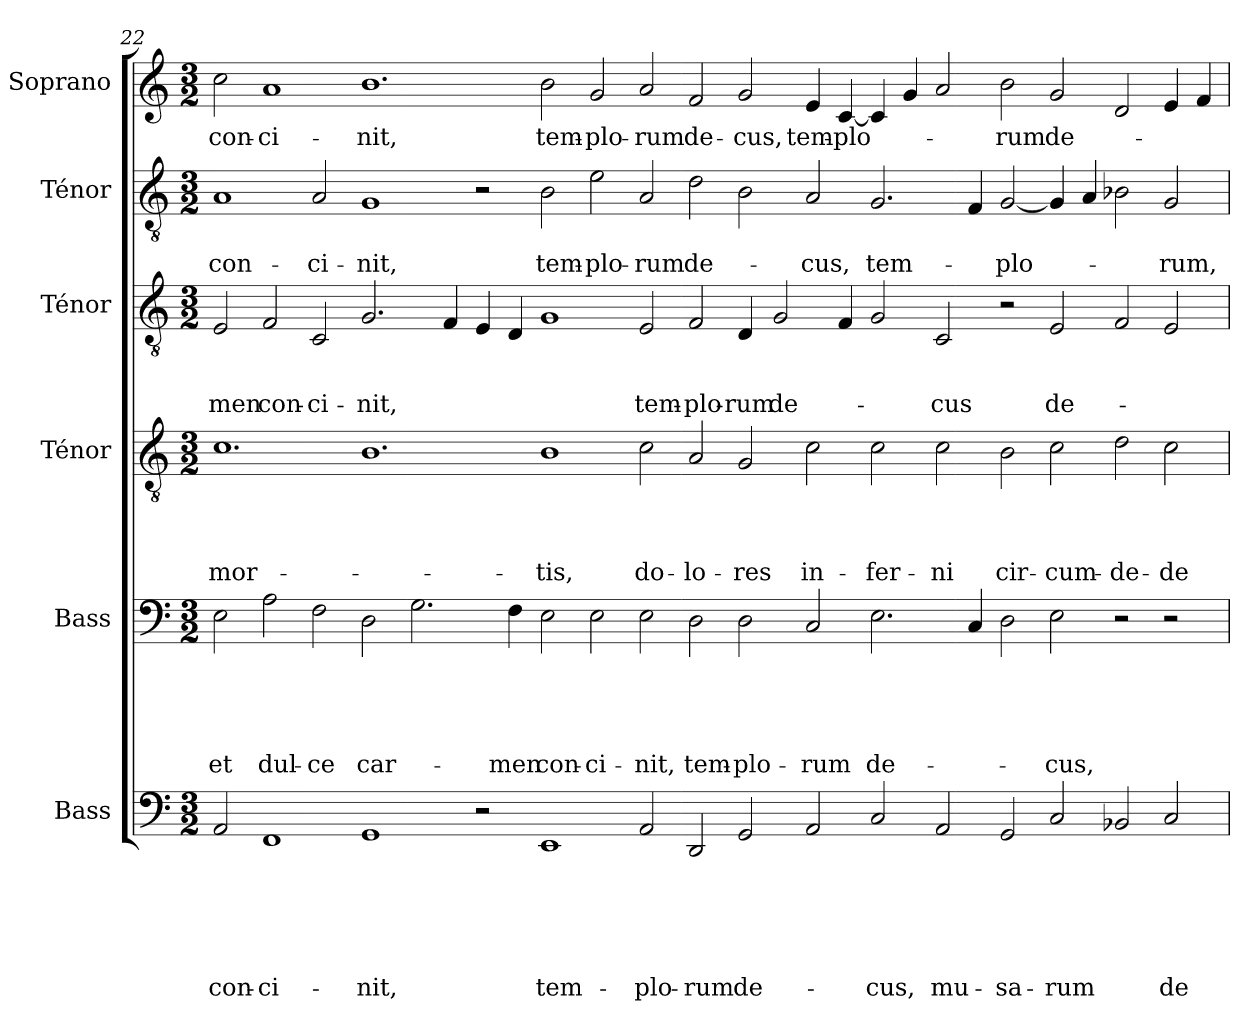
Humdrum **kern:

**kern	**text	**text	**text	**text	**text	**text	**kern	**text	**text	**text	**text	**text	**kern	**text	**text	**text	**text	**kern	**text	**text	**text	**kern	**text	**text	**kern	**text
*part6	*part6	*part6	*part6	*part6	*part6	*part6	*part5	*part5	*part5	*part5	*part5	*part5	*part4	*part4	*part4	*part4	*part4	*part3	*part3	*part3	*part3	*part2	*part2	*part2	*part1	*part1
*staff6	*staff6	*staff6	*staff6	*staff6	*staff6	*staff6	*staff5	*staff5	*staff5	*staff5	*staff5	*staff5	*staff4	*staff4	*staff4	*staff4	*staff4	*staff3	*staff3	*staff3	*staff3	*staff2	*staff2	*staff2	*staff1	*staff1
*I"Bass	*	*	*	*	*	*	*I"Bass	*	*	*	*	*	*I"Ténor	*	*	*	*	*I"Ténor	*	*	*	*I"Ténor	*	*	*I"Soprano	*
*I'B.	*	*	*	*	*	*	*I'B.	*	*	*	*	*	*I'T.	*	*	*	*	*I'T.	*	*	*	*I'T.	*	*	*I'S.	*
!!LO:PB:g=z
*clefF4	*	*	*	*	*	*	*clefF4	*	*	*	*	*	*clefGv2	*	*	*	*	*clefGv2	*	*	*	*clefGv2	*	*	*clefG2	*
*k[]	*	*	*	*	*	*	*k[]	*	*	*	*	*	*k[]	*	*	*	*	*k[]	*	*	*	*k[]	*	*	*k[]	*
*C:	*	*	*	*	*	*	*C:	*	*	*	*	*	*C:	*	*	*	*	*C:	*	*	*	*C:	*	*	*C:	*
*M3/2	*	*	*	*	*	*	*M3/2	*	*	*	*	*	*M3/2	*	*	*	*	*M3/2	*	*	*	*M3/2	*	*	*M3/2	*
=22	=22	=22	=22	=22	=22	=22	=22	=22	=22	=22	=22	=22	=22	=22	=22	=22	=22	=22	=22	=22	=22	=22	=22	=22	=22	=22
!	!	!	!	!	!	!LO:LY:b	!	!	!	!	!	!LO:LY:b	!	!	!	!	!LO:LY:b	!	!	!	!LO:LY:b	!	!	!LO:LY:b	!	!LO:LY:b
2AA/	.	.	.	.	.	con-	2E\	.	.	.	.	-et	1.c	.	.	.	mor-	2E/	.	.	-men	1A	.	con-	2cc\	con-
!	!	!	!	!	!	!LO:LY:b	!	!	!	!	!	!LO:LY:b	!	!	!	!	!	!	!	!	!LO:LY:b	!	!	!	!	!LO:LY:b
1FF	.	.	.	.	.	-ci-	2A\	.	.	.	.	dul-	.	.	.	.	.	2F/	.	.	con-	.	.	.	1a	-ci-
!	!	!	!	!	!	!	!	!	!	!	!	!LO:LY:b	!	!	!	!	!	!	!	!	!LO:LY:b	!	!	!LO:LY:b	!	!
.	.	.	.	.	.	.	2F\	.	.	.	.	-ce	.	.	.	.	.	2C/	.	.	-ci-	2A/	.	-ci-	.	.
!	!	!	!	!	!	!LO:LY:b	!	!	!	!	!	!LO:LY:b	!	!	!	!	!	!	!	!	!LO:LY:b	!	!	!LO:LY:b	!	!LO:LY:b
1GG	.	.	.	.	.	-nit,	2D\	.	.	.	.	car-	1.B	.	.	.	.	2.G/	.	.	-nit,	1G	.	-nit,	1.b	-nit,
.	.	.	.	.	.	.	2.G\	.	.	.	.	.	.	.	.	.	.	.	.	.	.	.	.	.	.	.
.	.	.	.	.	.	.	.	.	.	.	.	.	.	.	.	.	.	4F/	.	.	.	.	.	.	.	.
2r	.	.	.	.	.	.	.	.	.	.	.	.	.	.	.	.	.	4E/	.	.	.	2r	.	.	.	.
!	!	!	!	!	!	!	!	!	!	!	!	!LO:LY:b	!	!	!	!	!	!	!	!	!	!	!	!	!	!
.	.	.	.	.	.	.	4F\	.	.	.	.	-men	.	.	.	.	.	4D/	.	.	.	.	.	.	.	.
!	!	!	!	!	!	!LO:LY:b	!	!	!	!	!	!LO:LY:b	!	!	!	!	!LO:LY:b	!	!	!	!	!	!	!LO:LY:b	!	!LO:LY:b
1EE	.	.	.	.	.	tem-	2E\	.	.	.	.	con-	1B	.	.	.	-tis,	1G	.	.	.	2B\	.	tem-	2b\	tem-
!	!	!	!	!	!	!	!	!	!	!	!	!LO:LY:b	!	!	!	!	!	!	!	!	!	!	!	!LO:LY:b	!	!LO:LY:b
.	.	.	.	.	.	.	2E\	.	.	.	.	-ci-	.	.	.	.	.	.	.	.	.	2e\	.	-plo-	2g/	-plo-
!	!	!	!	!	!	!LO:LY:b	!	!	!	!	!	!LO:LY:b	!	!	!	!	!LO:LY:b	!	!	!	!LO:LY:b	!	!	!LO:LY:b	!	!LO:LY:b
2AA/	.	.	.	.	.	-plo-	2E\	.	.	.	.	-nit,	2c\	.	.	.	do-	2E/	.	.	tem-	2A/	.	-rum	2a/	-rum
!	!	!	!	!	!	!LO:LY:b	!	!	!	!	!	!LO:LY:b	!	!	!	!	!LO:LY:b	!	!	!	!LO:LY:b	!	!	!LO:LY:b	!	!LO:LY:b
2DD/	.	.	.	.	.	-rum	2D\	.	.	.	.	tem-	2A/	.	.	.	-lo-	2F/	.	.	-plo-	2d\	.	de-	2f/	de-
!	!	!	!	!	!	!LO:LY:b	!	!	!	!	!	!LO:LY:b	!	!	!	!	!LO:LY:b	!	!	!	!LO:LY:b	!	!	!	!	!LO:LY:b
2GG/	.	.	.	.	.	de-	2D\	.	.	.	.	-plo-	2G/	.	.	.	-res	4D/	.	.	-rum	2B\	.	.	2g/	-cus,
!	!	!	!	!	!	!	!	!	!	!	!	!	!	!	!	!	!	!	!	!	!LO:LY:b	!	!	!	!	!
.	.	.	.	.	.	.	.	.	.	.	.	.	.	.	.	.	.	2G/	.	.	de-	.	.	.	.	.
!	!	!	!	!	!	!	!	!	!	!	!	!LO:LY:b	!	!	!	!	!LO:LY:b	!	!	!	!	!	!	!LO:LY:b	!	!LO:LY:b
2AA/	.	.	.	.	.	.	2C/	.	.	.	.	-rum	2c\	.	.	.	in-	.	.	.	.	2A/	.	-cus,	4e/	tem-
!	!	!	!	!	!	!	!	!	!	!	!	!	!	!	!	!	!	!	!	!	!	!	!	!	!	!LO:LY:b
.	.	.	.	.	.	.	.	.	.	.	.	.	.	.	.	.	.	4F/	.	.	.	.	.	.	[<4c/	-plo-
!	!	!	!	!	!	!LO:LY:b	!	!	!	!	!	!LO:LY:b	!	!	!	!	!LO:LY:b	!	!	!	!	!	!	!LO:LY:b	!	!
2C/	.	.	.	.	.	-cus,	2.E\	.	.	.	.	de-	2c\	.	.	.	-fer-	2G/	.	.	.	2.G/	.	tem-	4c/]	.
.	.	.	.	.	.	.	.	.	.	.	.	.	.	.	.	.	.	.	.	.	.	.	.	.	4g/	.
!	!	!	!	!	!	!LO:LY:b	!	!	!	!	!	!	!	!	!	!	!LO:LY:b	!	!	!	!LO:LY:b	!	!	!	!	!
2AA/	.	.	.	.	.	mu-	.	.	.	.	.	.	2c\	.	.	.	-ni	2C/	.	.	-cus	.	.	.	2a/	.
.	.	.	.	.	.	.	4C/	.	.	.	.	.	.	.	.	.	.	.	.	.	.	4F/	.	.	.	.
!	!	!	!	!	!	!LO:LY:b	!	!	!	!	!	!	!	!	!	!	!LO:LY:b	!	!	!	!	!	!	!LO:LY:b	!	!LO:LY:b
2GG/	.	.	.	.	.	-sa-	2D\	.	.	.	.	.	2B\	.	.	.	cir-	2r	.	.	.	[<2G/	.	-plo-	2b\	-rum
!	!	!	!	!	!	!LO:LY:b	!	!	!	!	!	!LO:LY:b	!	!	!	!	!LO:LY:b	!	!	!	!LO:LY:b	!	!	!	!	!LO:LY:b
2C/	.	.	.	.	.	-rum	2E\	.	.	.	.	-cus,	2c\	.	.	.	-cum-	2E/	.	.	de-	4G/]	.	.	2g/	de-
.	.	.	.	.	.	.	.	.	.	.	.	.	.	.	.	.	.	.	.	.	.	4A/	.	.	.	.
!	!	!	!	!	!	!	!	!	!	!	!	!	!	!	!	!	!LO:LY:b	!	!	!	!	!	!	!	!	!
2BB-X/	.	.	.	.	.	.	2r	.	.	.	.	.	2d\	.	.	.	-de-	2F/	.	.	.	2B-X\	.	.	2d/	.
!	!	!	!	!	!	!LO:LY:b	!	!	!	!	!	!	!	!	!	!	!LO:LY:b	!	!	!	!	!	!	!LO:LY:b	!	!
2C/	.	.	.	.	.	de-	2r	.	.	.	.	.	2c\	.	.	.	-de-	2E/	.	.	.	2G/	.	-rum,	4e/	.
.	.	.	.	.	.	.	.	.	.	.	.	.	.	.	.	.	.	.	.	.	.	.	.	.	4f/	.
=	=	=	=	=	=	=	=	=	=	=	=	=	=	=	=	=	=	=	=	=	=	=	=	=	=	=
*-	*-	*-	*-	*-	*-	*-	*-	*-	*-	*-	*-	*-	*-	*-	*-	*-	*-	*-	*-	*-	*-	*-	*-	*-	*-	*-
